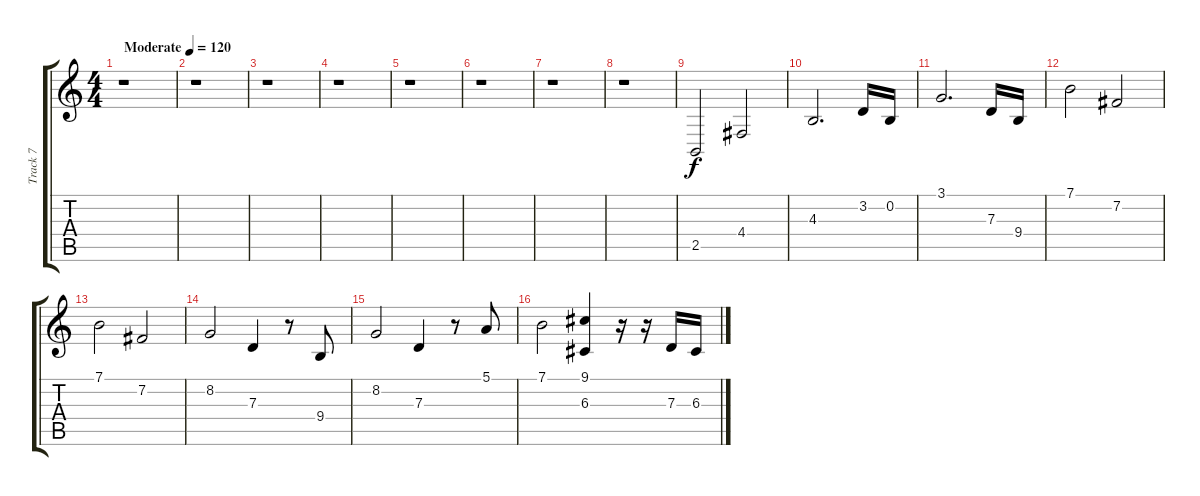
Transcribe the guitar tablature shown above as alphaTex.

\track ("Track 7" "Track 7") {instrument frenchhorn}
\staff {score tabs}
\tuning (E4 B3 G3 D3 A2 E2) {hide}
\ts (4 4)
\tempo (120 "Moderate")
\clef g2
\ks c
r.1{dy f instrument frenchhorn} |
r.1 |
r.1 |
r.1 |
r.1 |
r.1 |
r.1 |
r.1 |
2.5.2 4.4.2 |
4.3.2{d} 3.2.16 0.2.16 |
3.1.2{d} 7.3.16 9.4.16 |
7.1.2 7.2.2 |
7.1.2 7.2.2 |
8.2.2 7.3.4 r.8 9.4.8 |
8.2.2 7.3.4 r.8 5.1.8 |
7.1.2 (9.1 6.3).4 r.16 r.16 7.3.16 6.3.16
